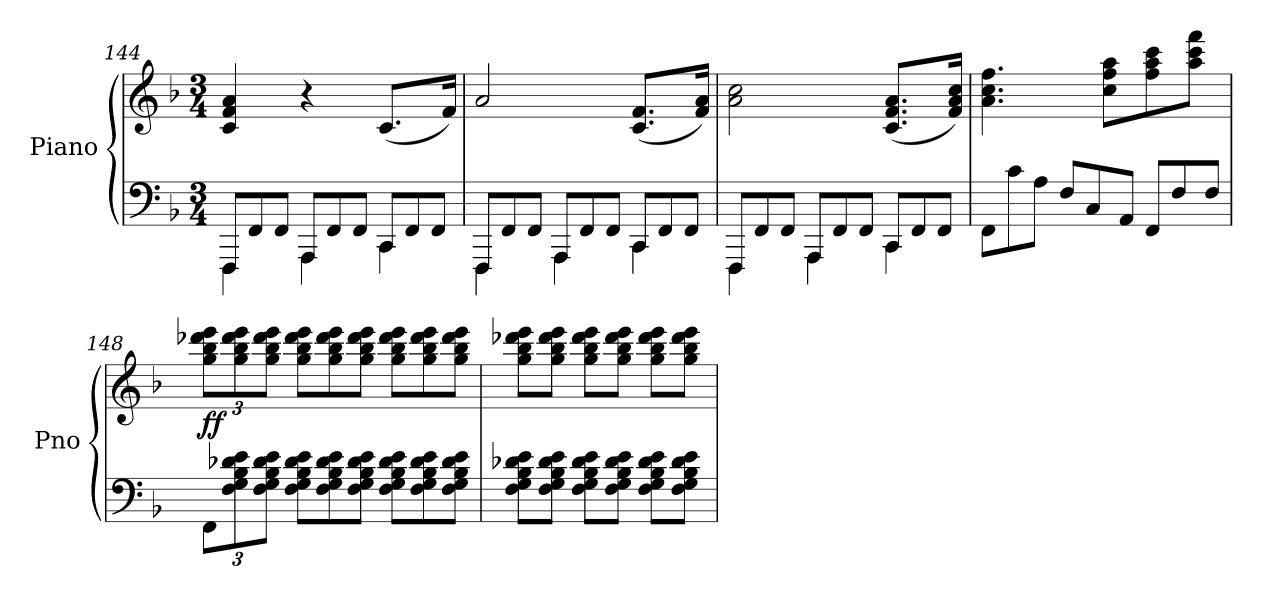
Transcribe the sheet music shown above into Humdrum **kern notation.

**kern	**kern	**dynam
*part1	*part1	*part1
*staff2	*staff1	*staff1/2
*I"Piano	*	*
*I'Pno	*	*
*clefF4	*clefG2	*
*k[b-]	*k[b-]	*
*M3/4	*M3/4	*
=144	=144	=144
*^	*	*
*	*Xtuplet	*	*
*	*^	*	*
2.ryy	12FFF/L	4FFF\	4c/ 4f/ 4a/	.
.	12FF/	.	.	.
.	12FF/J	.	.	.
.	12AAA/L	4AAA\	4r	.
.	12FF/	.	.	.
.	12FF/J	.	.	.
.	12CC/L	4CC\	(<8.c/L	.
.	12FF/	.	.	.
.	12FF/J	.	.	.
.	.	.	16f/Jk)	.
!!LO:LB:g=z
=145	=145	=145	=145	=145
2.ryy	12FFF/L	4FFF\	2a/	.
.	12FF/	.	.	.
.	12FF/J	.	.	.
.	12AAA/L	4AAA\	.	.
.	12FF/	.	.	.
.	12FF/J	.	.	.
.	12CC/L	4CC\	(<8.c/ 8.f/L	.
.	12FF/	.	.	.
.	12FF/J	.	.	.
.	.	.	16f/ 16a/Jk)	.
=146	=146	=146	=146	=146
2.ryy	12FFF/L	4FFF\	2a\ 2cc\	.
.	12FF/	.	.	.
.	12FF/J	.	.	.
.	12AAA/L	4AAA\	.	.
.	12FF/	.	.	.
.	12FF/J	.	.	.
.	12CC/L	4CC\	(<8.c/ 8.f/ 8.a/L	.
.	12FF/	.	.	.
.	12FF/J	.	.	.
.	.	.	16f/ 16a/ 16cc/Jk)	.
*	*v	*v	*	*
=147	=147	=147	=147
!	!	!	!LO:DY:b
2.ryy	12FF\L	4.a\ 4.cc\ 4.ff\	other-dynamics
.	12c\	.	.
.	12A\J	.	.
.	12F/L	.	.
.	12C/	.	.
.	.	8cc\ 8ff\ 8aa\L	.
.	12AA/J	.	.
.	12FF/L	8ff\ 8aa\ 8ccc\	.
.	12F/	.	.
.	.	8aa\ 8ccc\ 8fff\J	.
.	12F/J	.	.
!!LO:LB:g=z
=148	=148	=148	=148
*	*tuplet	*	*
*	*Xbrackettup	*Xbrackettup	*
!	!	!	!LO:DY:b
2.ryy	12FF\L	12gg\ 12bb-\ 12ddd-X\ 12eee\L	ff
.	12F\ 12G\ 12B-\ 12d-X\ 12e\	12gg\ 12bb-\ 12ddd-\ 12eee\	.
.	12F\ 12G\ 12B-\ 12d-\ 12e\J	12gg\ 12bb-\ 12ddd-\ 12eee\J	.
*	*Xtuplet	*Xtuplet	*
.	12F\ 12G\ 12B-\ 12d-\ 12e\L	12gg\ 12bb-\ 12ddd-\ 12eee\L	.
.	12F\ 12G\ 12B-\ 12d-\ 12e\	12gg\ 12bb-\ 12ddd-\ 12eee\	.
.	12F\ 12G\ 12B-\ 12d-\ 12e\J	12gg\ 12bb-\ 12ddd-\ 12eee\J	.
.	12F\ 12G\ 12B-\ 12d-\ 12e\L	12gg\ 12bb-\ 12ddd-\ 12eee\L	.
.	12F\ 12G\ 12B-\ 12d-\ 12e\	12gg\ 12bb-\ 12ddd-\ 12eee\	.
.	12F\ 12G\ 12B-\ 12d-\ 12e\J	12gg\ 12bb-\ 12ddd-\ 12eee\J	.
=149	=149	=149	=149
!	!	!	!LO:DY:b
2.ryy	8F\ 8G\ 8B-\ 8d-X\ 8e\L	8gg\ 8bb-\ 8ddd-X\ 8eee\L	other-dynamics
.	8F\ 8G\ 8B-\ 8d-\ 8e\J	8gg\ 8bb-\ 8ddd-\ 8eee\J	.
.	8F\ 8G\ 8B-\ 8d-\ 8e\L	8gg\ 8bb-\ 8ddd-\ 8eee\L	.
.	8F\ 8G\ 8B-\ 8d-\ 8e\J	8gg\ 8bb-\ 8ddd-\ 8eee\J	.
.	8F\ 8G\ 8B-\ 8d-\ 8e\L	8gg\ 8bb-\ 8ddd-\ 8eee\L	.
.	8F\ 8G\ 8B-\ 8d-\ 8e\J	8gg\ 8bb-\ 8ddd-\ 8eee\J	.
*v	*v	*	*
=	=	=
*-	*-	*-
